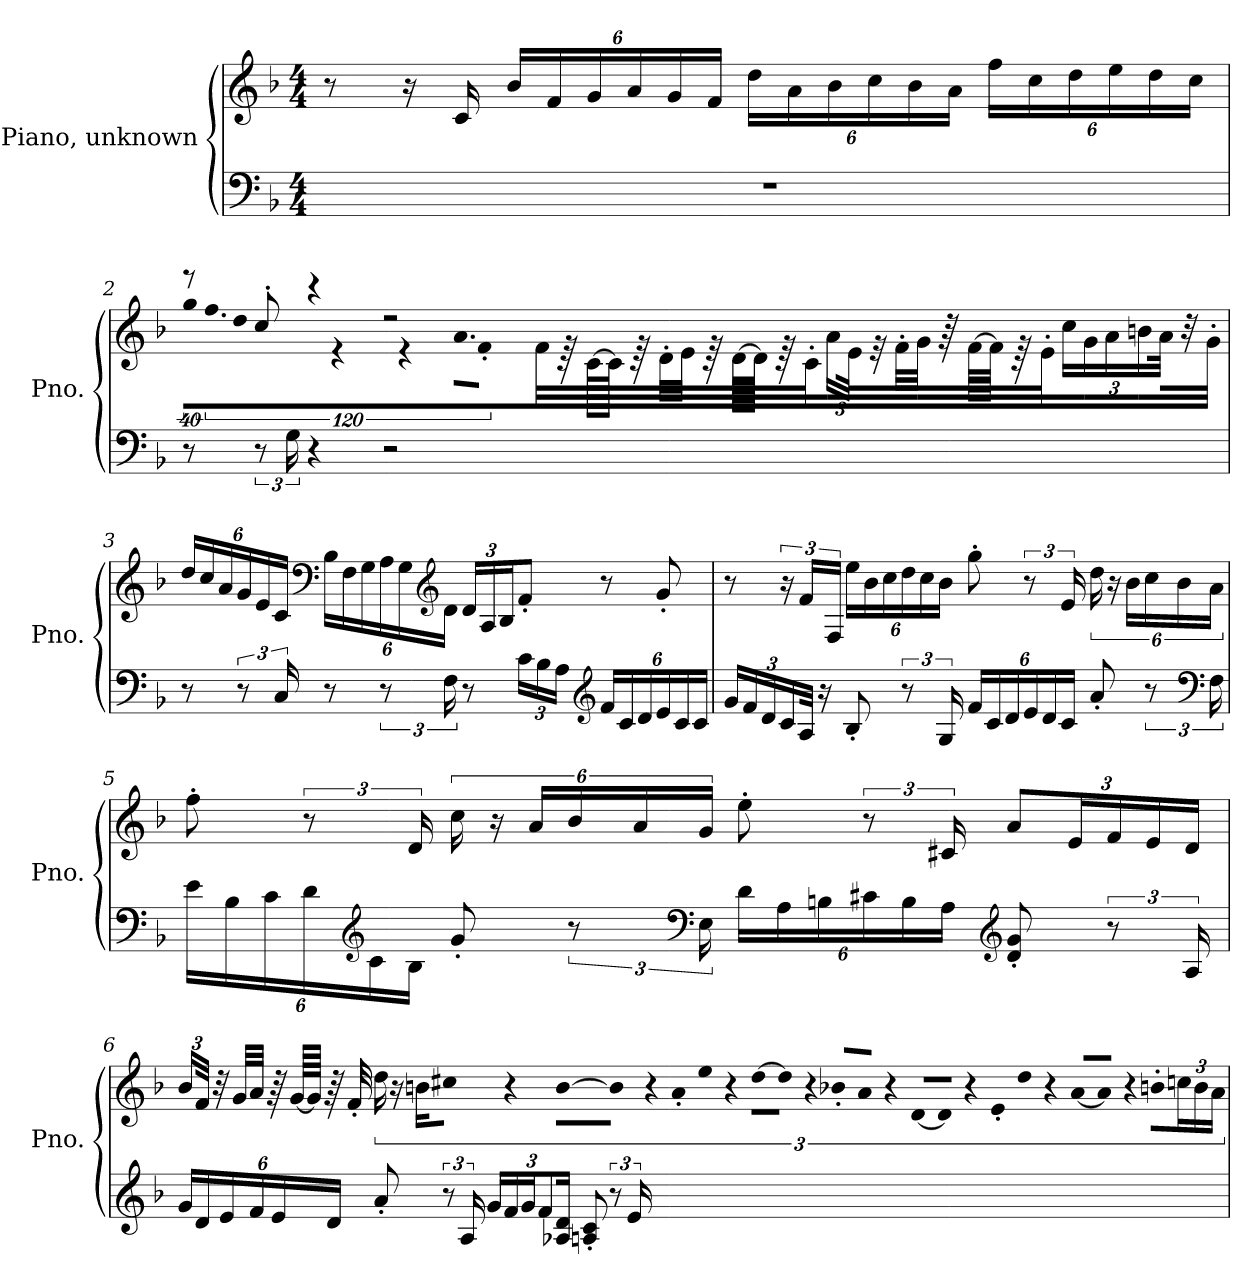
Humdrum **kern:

**kern	**kern
*part1	*part1
*staff2	*staff1
*I"Piano, unknown	*
*I'Pno.	*
*clefF4	*clefG2
*k[b-]	*k[b-]
*M4/4	*M4/4
*MM120	*MM120
=1	=1
1r	8r
.	16r
.	16c/
*	*Xbrackettup
.	24b-/LL
.	24f/
.	24g/
.	24a/
.	24g/
.	24f/JJ
.	24dd\LL
.	24a\
.	24b-\
.	24cc\
.	24b-\
.	24a\JJ
.	24ff\LL
.	24cc\
.	24dd\
.	24ee\
.	24dd\
.	24cc\JJ
!!LO:LB:g=z
=2	=2
*	*^
*	*	*brackettup
!	!	!LO:N:vis=32
8r	8r	640%23gg\LLL
!	!	!LO:N:vis=32.
.	.	1920%103ff\
!	!	!LO:N:vis=64
.	.	960%17dd\JJJk
!	!	!LO:N:vis=32
.	.	640%23r
12r	8cc'/	.
!	!	!LO:N:vis=64
.	.	960%17r
!	!	!LO:N:vis=32.
.	.	1920%103a\LLL
24G\	.	.
!	!	!LO:N:vis=32
.	.	640%23f'\JJJ
4r	4r	.
.	.	32f\
.	.	64r
.	.	[64c\LLLL
.	.	64c\JJJJ]
.	.	64r
.	.	32d'\LLL
.	.	32e\JJJ
.	.	64r
.	.	[64d\LLLL
.	.	64d\JJJJ]
.	.	64r
.	.	32c'\
2r	2r	.
*	*	*Xbrackettup
.	.	24a\LL
.	.	48e\JJk
.	.	32r
.	.	32f'\LLL
.	.	32g\JJJ
.	.	64r
.	.	[64f\LLLL
.	.	64f\JJJJ]
.	.	64r
.	.	32e'\
.	.	24cc\LL
.	.	24g\
.	.	24a\
.	.	24bn\
.	.	48a\JJk
.	.	32r
.	.	32g'\
1920ryy	1920ryy	.
*	*v	*v
!!LO:LB:g=z
=3	=3
8r	24dd/LL
.	24cc/
.	24a/
12r	24g/
.	24e/
24C/	24c/JJ
*	*clefF4
8r	24B-\LL
.	24F\
.	24G\
12r	24A\
.	24G\
*	*clefG2
24F\	24d\JJ
8r	24d/LL
.	24A/
.	24B-/J
*Xbrackettup	*
24c\LL	8f'/J
24B-\	.
24A\JJ	.
*clefG2	*
24f/LL	8r
24c/	.
24d/	.
24e/	8g'/
24c/	.
24c/JJ	.
!!LO:LB:g=z
=4	=4
24g/LL	8r
24f/	.
24d/	.
*	*brackettup
24c/	24r
48A/JJk	24f/LL
16r	.
.	24F/JJ
*	*Xbrackettup
8B-'/	24ee\LL
.	24b-\
.	24cc\
*brackettup	*
12r	24dd\
.	24cc\
24G/	24b-\JJ
*Xbrackettup	*
24f/LL	8gg'\
24c/	.
24d/	.
*	*brackettup
24e/	12r
24d/	.
24c/JJ	24e/
8a'/	24dd\
.	24r
.	24b-\LL
*brackettup	*Xbrackettup
12r	24cc\
.	24b-\
*clefF4	*
24F\	24a\JJ
!!LO:LB:g=z
=5	=5
*Xbrackettup	*
24e\LL	8ff'\
24B-\	.
24c\	.
*	*brackettup
24d\	12r
*clefG2	*
24c\	.
24B-\JJ	24d/
8g'/	24cc\
.	24r
.	24a/LL
*brackettup	*Xbrackettup
12r	24b-/
.	24a/
*clefF4	*
24E\	24g/JJ
*Xbrackettup	*
24d\LL	8ee'\
24A\	.
24Bn\	.
*	*brackettup
24c#X\	12r
24B\	.
24A\JJ	24c#X/
*clefG2	*
*	*Xbrackettup
8d/' 8g/'	12a/L
.	24e/L
*brackettup	*
12r	24f/
.	24e/
24A/	24d/JJ
!!LO:LB:g=z
=6	=6
*Xbrackettup	*
24g/LL	24b-/LL
24d/	48f/JJk
.	32r
24e/	.
.	32g/LLL
24f/	32a/JJJ
.	64r
24e/	.
.	[64g/LLLL
.	64g/JJJJ]
.	64r
24d/JJ	.
.	32f'/
*	*brackettup
8a'/	24dd\
.	24r
.	24bn\LL
*brackettup	*
12r	32cc#X\JJk
.	64r
.	[64b\LLLL
.	64b\JJJJ]
.	64r
24A/	.
.	32a'/
*Xbrackettup	*
24g/LL	32ee\
.	64r
24f/	.
.	[64dd\LLLL
.	64dd\JJJJ]
.	64r
24g/J	.
.	32b-X'/LLL
12f/	32a/JJJ
.	64r
.	[64d/LLLL
.	64d/JJJJ]
.	64r
24A-X/ 24d/Jk	.
.	32e'/
8An/' 8c/'	32dd\
.	64r
.	[64a/LLLL
.	64a/JJJJ]
.	64r
.	32bn'\KLL
*brackettup	*Xbrackettup
12r	24ccn\
.	24b\
24e/	24a\JJ
=	=
*-	*-
